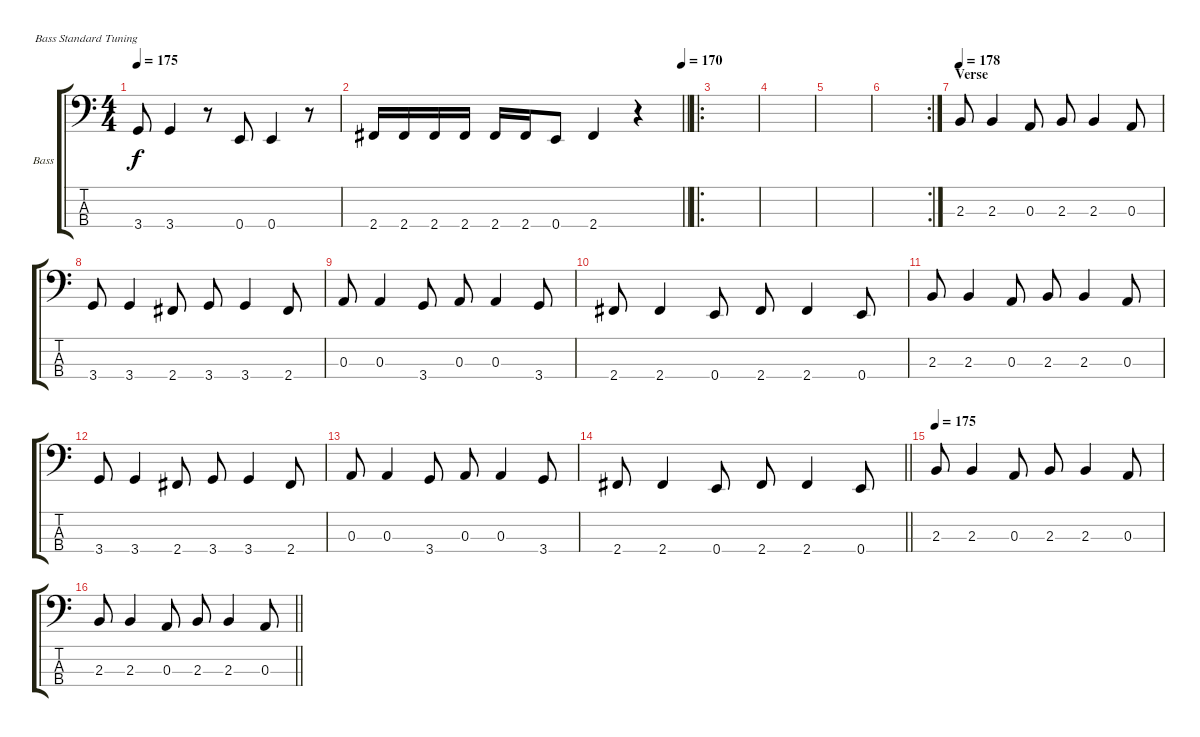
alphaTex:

\bracketExtendMode groupsimilarinstruments
\firstSystemTrackNameOrientation horizontal
\otherSystemsTrackNameOrientation horizontal
\track ("Bass" "Bass") {instrument electricbasspick}
\staff {score tabs}
\tuning (G2 D2 A1 E1)
\ts (4 4)
\tempo 175
\clef f4
\ks c
3.4.8{dy f} 3.4.4 r.8 0.4.8 0.4.4 r.8 |
\tempo (170 1)
\barLineRight lightlight
2.4.16 2.4.16 2.4.16 2.4.16 2.4.16 2.4.16 0.4.8 2.4.4 r.4 |
\ro
|
|
|
\rc 2
|
\section ("" "Verse")
\tempo 178
2.3.8 2.3.4 0.3.8 2.3.8 2.3.4 0.3.8 |
3.4.8 3.4.4 2.4.8 3.4.8 3.4.4 2.4.8 |
0.3.8 0.3.4 3.4.8 0.3.8 0.3.4 3.4.8 |
2.4.8 2.4.4 0.4.8 2.4.8 2.4.4 0.4.8 |
2.3.8 2.3.4 0.3.8 2.3.8 2.3.4 0.3.8 |
3.4.8 3.4.4 2.4.8 3.4.8 3.4.4 2.4.8 |
0.3.8 0.3.4 3.4.8 0.3.8 0.3.4 3.4.8 |
\barLineRight lightlight
2.4.8 2.4.4 0.4.8 2.4.8 2.4.4 0.4.8 |
\tempo 175
2.3.8 2.3.4 0.3.8 2.3.8 2.3.4 0.3.8 |
\barLineRight lightlight
2.3.8 2.3.4 0.3.8 2.3.8 2.3.4 0.3.8
